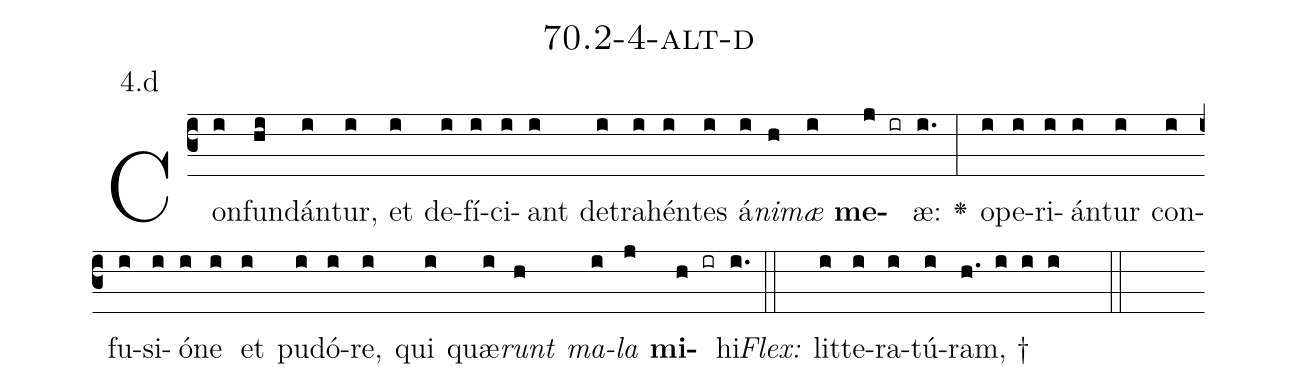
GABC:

name: 70.2-4-alt-d;
annotation: 4.d;
%%
(c3)Con(i)fun(hi)dán(i)tur,(i) et(i) de(i)fí(i)ci(i)ant(i) de(i)tra(i)hén(i)tes(i) á(i)<i>ni</i>(h)<i>mæ</i>(i) <b>me</b>(j ir)æ:(i.) <v>\greheightstar</v>(:) o(i)pe(i)ri(i)án(i)tur(i) con(i)fu(i)si(i)ó(i)ne(i) et(i) pu(i)dó(i)re,(i) qui(i) quæ(i)<i>runt</i>(h) <i>ma</i>(i)<i>la</i>(j) <b>mi</b>(h ir)hi.(i.) (::)
<i>Flex:</i>()  lit(i)te(i)ra(i)tú(i)ram, †(h. i i i  ::)

%E(i) u(h) o(i) u(j) a(h) e.(i.) (::)
